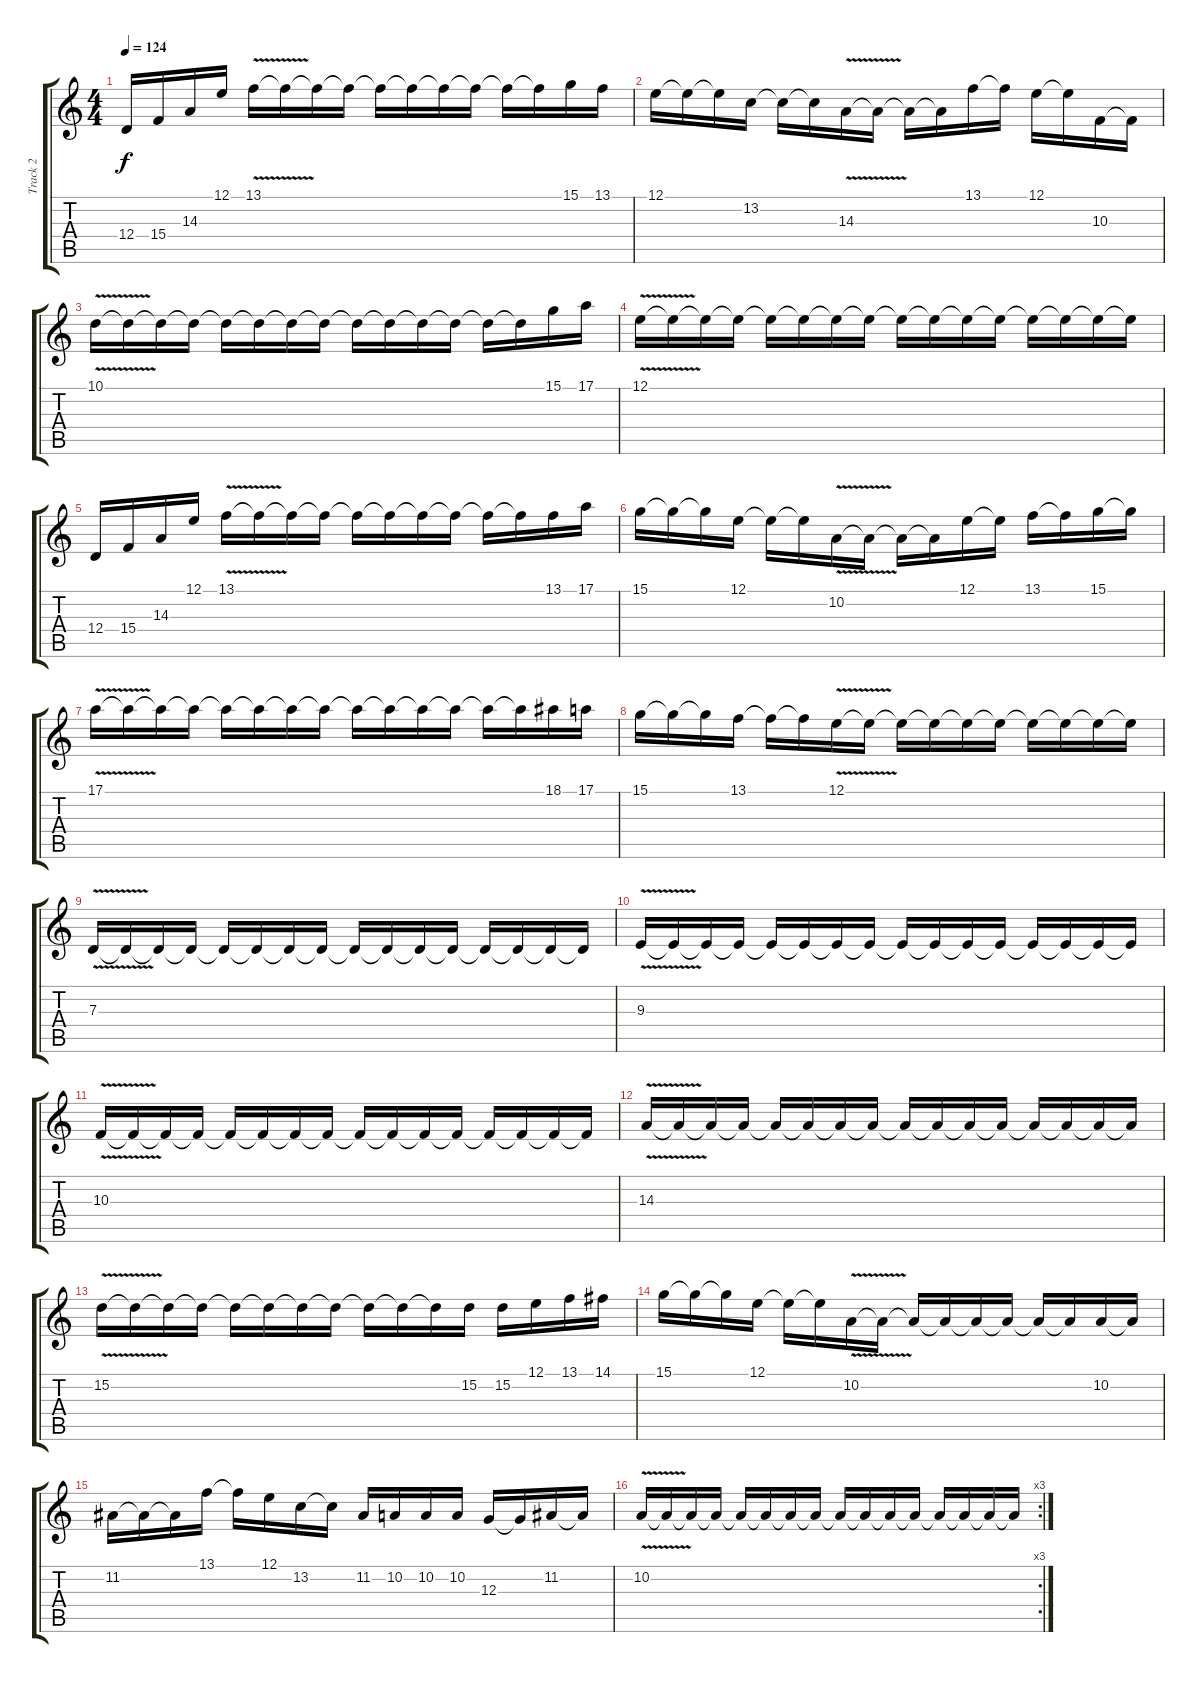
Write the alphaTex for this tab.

\track ("Track 2" "Track 2") {instrument lead5charang}
\staff {score tabs}
\tuning (E4 B3 G3 D3 A2 E2) {hide}
\ts (4 4)
\tempo 124
\clef g2
\ks c
12.4.16{dy f} 15.4.16 14.3.16 12.1.16 13.1{v}.16 13.1{t}.16 13.1{t}.16 13.1{t}.16 13.1{t}.16 13.1{t}.16 13.1{t}.16 13.1{t}.16 13.1{t}.16 13.1{t}.16 15.1.16 13.1.16 |
12.1.16 12.1{t}.16 12.1{t}.16 13.2.16 13.2{t}.16 13.2{t}.16 14.3{v}.16 14.3{t}.16 14.3{t}.16 14.3{t}.16 13.1.16 13.1{t}.16 12.1.16 12.1{t}.16 10.3.16 10.3{t}.16 |
10.1{v}.16 10.1{t}.16 10.1{t}.16 10.1{t}.16 10.1{t}.16 10.1{t}.16 10.1{t}.16 10.1{t}.16 10.1{t}.16 10.1{t}.16 10.1{t}.16 10.1{t}.16 10.1{t}.16 10.1{t}.16 15.1.16 17.1.16 |
12.1{v}.16 12.1{t}.16 12.1{t}.16 12.1{t}.16 12.1{t}.16 12.1{t}.16 12.1{t}.16 12.1{t}.16 12.1{t}.16 12.1{t}.16 12.1{t}.16 12.1{t}.16 12.1{t}.16 12.1{t}.16 12.1{t}.16 12.1{t}.16 |
12.4.16 15.4.16 14.3.16 12.1.16 13.1{v}.16 13.1{t}.16 13.1{t}.16 13.1{t}.16 13.1{t}.16 13.1{t}.16 13.1{t}.16 13.1{t}.16 13.1{t}.16 13.1{t}.16 13.1.16 17.1.16 |
15.1.16 15.1{t}.16 15.1{t}.16 12.1.16 12.1{t}.16 12.1{t}.16 10.2{v}.16 10.2{t}.16 10.2{t}.16 10.2{t}.16 12.1.16 12.1{t}.16 13.1.16 13.1{t}.16 15.1.16 15.1{t}.16 |
17.1{v}.16 17.1{t}.16 17.1{t}.16 17.1{t}.16 17.1{t}.16 17.1{t}.16 17.1{t}.16 17.1{t}.16 17.1{t}.16 17.1{t}.16 17.1{t}.16 17.1{t}.16 17.1{t}.16 17.1{t}.16 18.1.16 17.1.16 |
15.1.16 15.1{t}.16 15.1{t}.16 13.1.16 13.1{t}.16 13.1{t}.16 12.1{v}.16 12.1{t}.16 12.1{t}.16 12.1{t}.16 12.1{t}.16 12.1{t}.16 12.1{t}.16 12.1{t}.16 12.1{t}.16 12.1{t}.16 |
7.3{v}.16 7.3{t}.16 7.3{t}.16 7.3{t}.16 7.3{t}.16 7.3{t}.16 7.3{t}.16 7.3{t}.16 7.3{t}.16 7.3{t}.16 7.3{t}.16 7.3{t}.16 7.3{t}.16 7.3{t}.16 7.3{t}.16 7.3{t}.16 |
9.3{v}.16 9.3{t}.16 9.3{t}.16 9.3{t}.16 9.3{t}.16 9.3{t}.16 9.3{t}.16 9.3{t}.16 9.3{t}.16 9.3{t}.16 9.3{t}.16 9.3{t}.16 9.3{t}.16 9.3{t}.16 9.3{t}.16 9.3{t}.16 |
10.3{v}.16 10.3{t}.16 10.3{t}.16 10.3{t}.16 10.3{t}.16 10.3{t}.16 10.3{t}.16 10.3{t}.16 10.3{t}.16 10.3{t}.16 10.3{t}.16 10.3{t}.16 10.3{t}.16 10.3{t}.16 10.3{t}.16 10.3{t}.16 |
14.3{v}.16 14.3{t}.16 14.3{t}.16 14.3{t}.16 14.3{t}.16 14.3{t}.16 14.3{t}.16 14.3{t}.16 14.3{t}.16 14.3{t}.16 14.3{t}.16 14.3{t}.16 14.3{t}.16 14.3{t}.16 14.3{t}.16 14.3{t}.16 |
15.2{v}.16 15.2{t}.16 15.2{t}.16 15.2{t}.16 15.2{t}.16 15.2{t}.16 15.2{t}.16 15.2{t}.16 15.2{t}.16 15.2{t}.16 15.2{t}.16 15.2.16 15.2.16 12.1.16 13.1.16 14.1.16 |
15.1.16 15.1{t}.16 15.1{t}.16 12.1.16 12.1{t}.16 12.1{t}.16 10.2{v}.16 10.2{t}.16 10.2{t}.16 10.2{t}.16 10.2{t}.16 10.2{t}.16 10.2{t}.16 10.2{t}.16 10.2.16 10.2{t}.16 |
11.2.16 11.2{t}.16 11.2{t}.16 13.1.16 13.1{t}.16 12.1.16 13.2.16 13.2{t}.16 11.2.16 10.2.16 10.2.16 10.2.16 12.3.16 12.3{t}.16 11.2.16 11.2{t}.16 |
\rc 3
10.2{v}.16 10.2{t}.16 10.2{t}.16 10.2{t}.16 10.2{t}.16 10.2{t}.16 10.2{t}.16 10.2{t}.16 10.2{t}.16 10.2{t}.16 10.2{t}.16 10.2{t}.16 10.2{t}.16 10.2{t}.16 10.2{t}.16 10.2{t}.16
